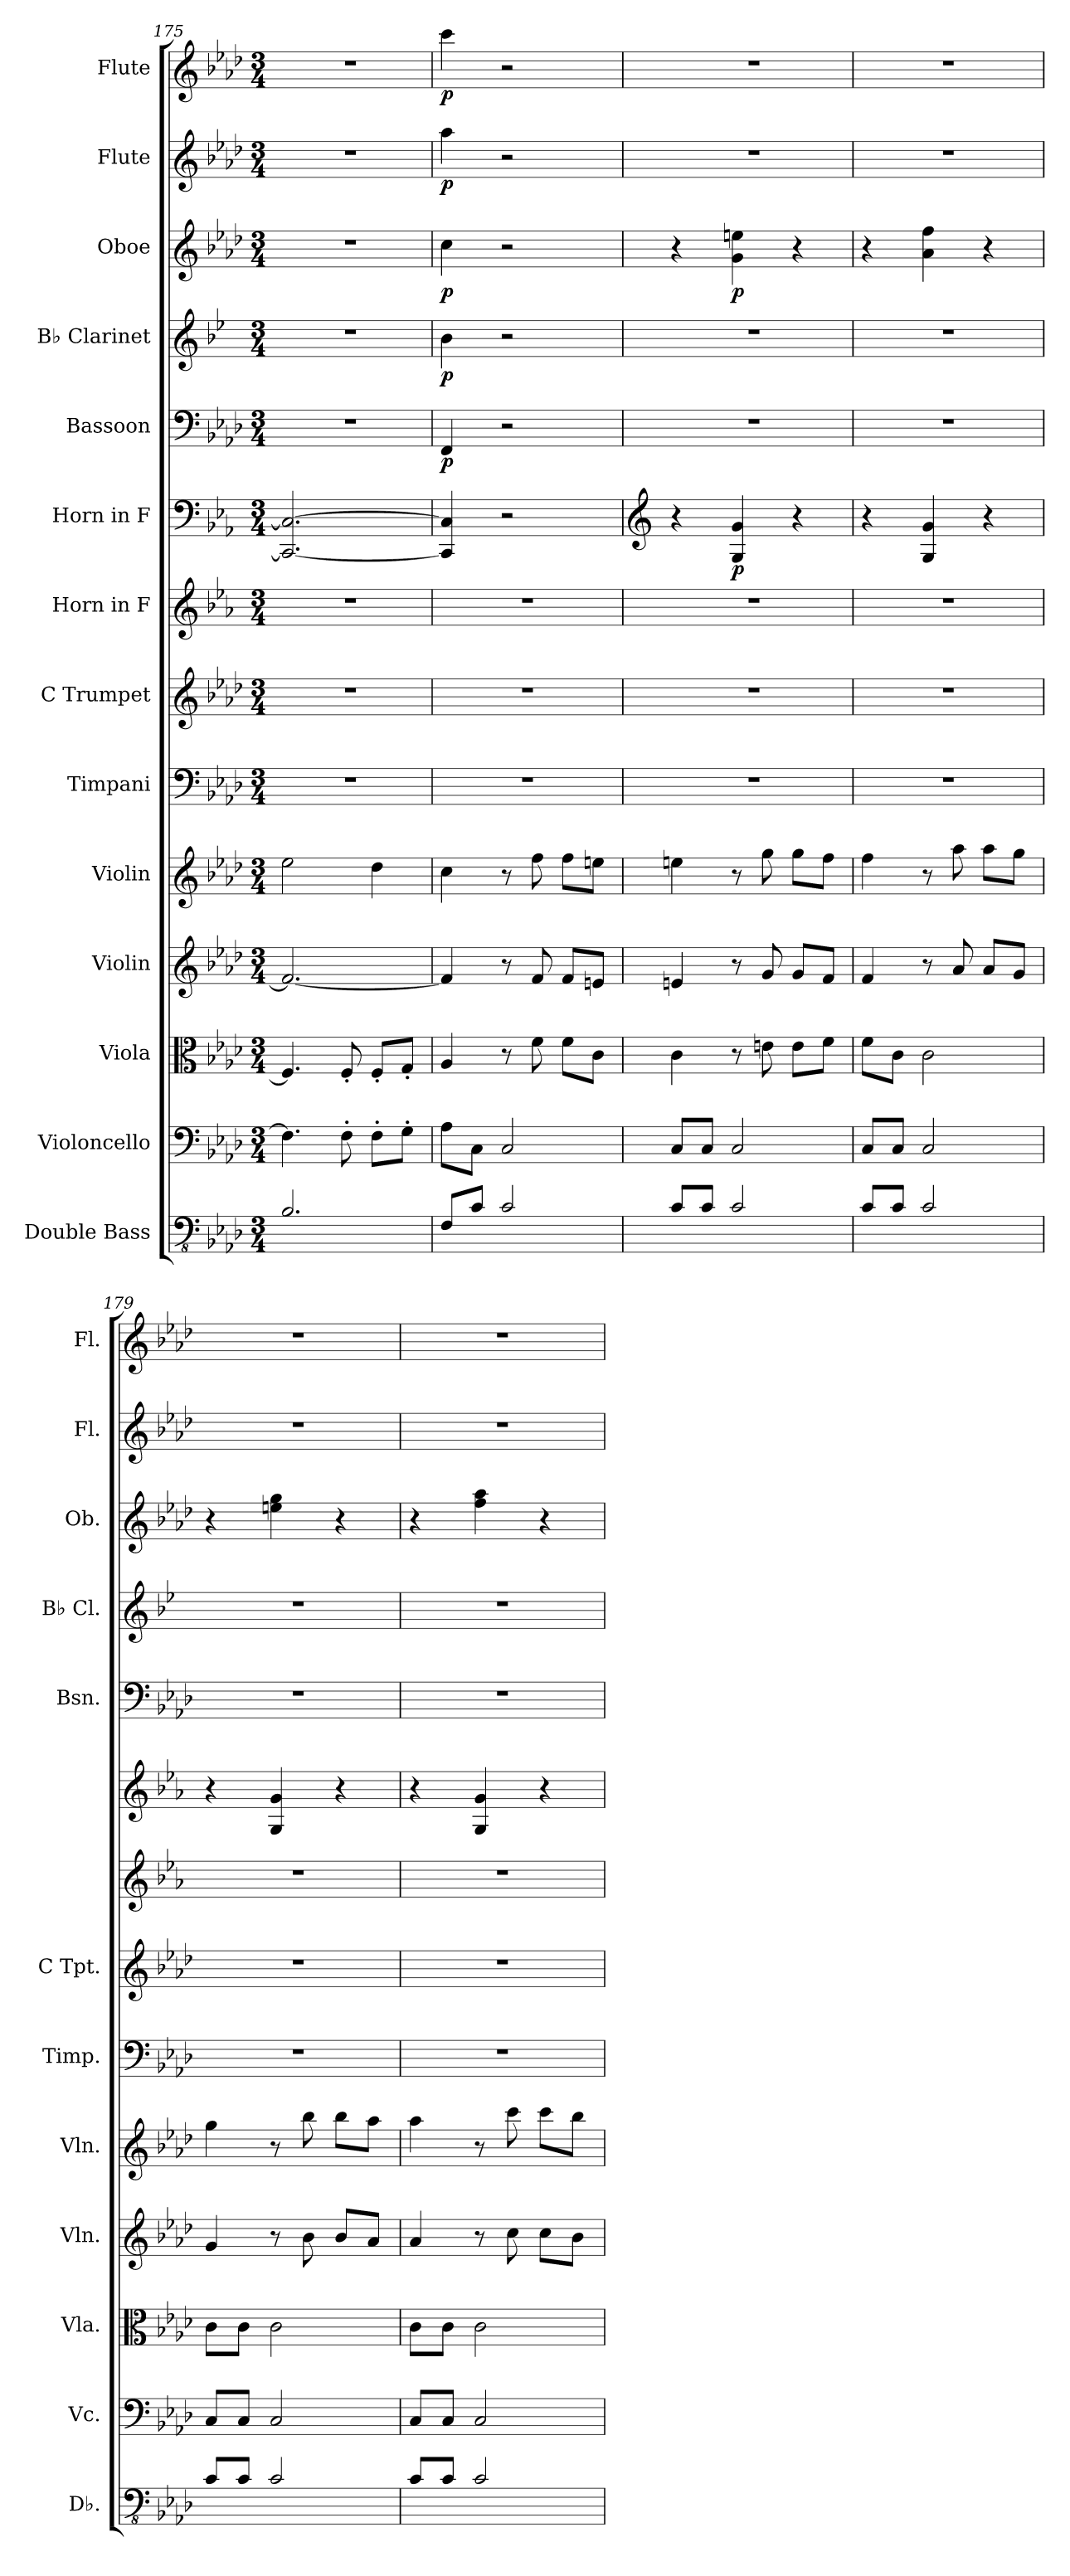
**kern	**kern	**kern	**kern	**kern	**kern	**kern	**kern	**kern	**dynam	**kern	**dynam	**kern	**dynam	**kern	**dynam	**kern	**dynam	**kern	**dynam
*part14	*part13	*part12	*part11	*part10	*part9	*part8	*part7	*part6	*part6	*part5	*part5	*part4	*part4	*part3	*part3	*part2	*part2	*part1	*part1
*staff14	*staff13	*staff12	*staff11	*staff10	*staff9	*staff8	*staff7	*staff6	*staff6	*staff5	*staff5	*staff4	*staff4	*staff3	*staff3	*staff2	*staff2	*staff1	*staff1
*I"Double Bass	*I"Violoncello	*I"Viola	*I"Violin	*I"Violin	*I"Timpani	*I"C Trumpet	*I"Horn in F	*I"Horn in F	*	*I"Bassoon	*	*I"B♭ Clarinet	*	*I"Oboe	*	*I"Flute	*	*I"Flute	*
*I'Db.	*I'Vc.	*I'Vla.	*I'Vln.	*I'Vln.	*I'Timp.	*I'C Tpt.	*	*	*	*I'Bsn.	*	*I'B♭ Cl.	*	*I'Ob.	*	*I'Fl.	*	*I'Fl.	*
*clefFv4	*clefF4	*clefC3	*clefG2	*clefG2	*clefF4	*clefG2	*clefG2	*clefF4	*	*clefF4	*	*clefG2	*	*clefG2	*	*clefG2	*	*clefG2	*
*ITrd7c12	*	*	*	*	*	*	*ITrd4c7	*ITrd4c7	*	*	*	*ITrd1c2	*	*	*	*	*	*	*
*k[b-e-a-d-]	*k[b-e-a-d-]	*k[b-e-a-d-]	*k[b-e-a-d-]	*k[b-e-a-d-]	*k[b-e-a-d-]	*k[b-e-a-d-]	*k[b-e-a-d-]	*k[b-e-a-d-]	*	*k[b-e-a-d-]	*	*k[b-e-a-d-]	*	*k[b-e-a-d-]	*	*k[b-e-a-d-]	*	*k[b-e-a-d-]	*
*M3/4	*M3/4	*M3/4	*M3/4	*M3/4	*M3/4	*M3/4	*M3/4	*M3/4	*	*M3/4	*	*M3/4	*	*M3/4	*	*M3/4	*	*M3/4	*
=175	=175	=175	=175	=175	=175	=175	=175	=175	=175	=175	=175	=175	=175	=175	=175	=175	=175	=175	=175
2.BBB-/	4.F\]	4.F/]	2.f/_	2ee-\	2.r	2.r	2.r	2.FFF/_ 2.FF/_	.	2.r	.	2.r	.	2.r	.	2.r	.	2.r	.
.	8F'\	8F'/	.	.	.	.	.	.	.	.	.	.	.	.	.	.	.	.	.
.	8F'\L	8F'/L	.	4dd-\	.	.	.	.	.	.	.	.	.	.	.	.	.	.	.
.	8G'\J	8G'/J	.	.	.	.	.	.	.	.	.	.	.	.	.	.	.	.	.
=176	=176	=176	=176	=176	=176	=176	=176	=176	=176	=176	=176	=176	=176	=176	=176	=176	=176	=176	=176
!	!	!	!	!	!	!	!	!	!	!	!LO:DY:b	!	!LO:DY:b	!	!LO:DY:b	!	!LO:DY:b	!	!LO:DY:b
8FFF/L	8A-\L	4A-/	4f/]	4cc\	2.r	2.r	2.r	4FFF/] 4FF/]	.	4FF/	p	4a-\	p	4cc\	p	4aa-\	p	4ccc\	p
8CC/J	8C\J	.	.	.	.	.	.	.	.	.	.	.	.	.	.	.	.	.	.
2CC/	2C/	8r	8r	8r	.	.	.	2r	.	2r	.	2r	.	2r	.	2r	.	2r	.
.	.	8f\	8f/	8ff\	.	.	.	.	.	.	.	.	.	.	.	.	.	.	.
.	.	8f\L	8f/L	8ff\L	.	.	.	.	.	.	.	.	.	.	.	.	.	.	.
.	.	8c\J	8en/J	8een\J	.	.	.	.	.	.	.	.	.	.	.	.	.	.	.
=177	=177	=177	=177	=177	=177	=177	=177	=177	=177	=177	=177	=177	=177	=177	=177	=177	=177	=177	=177
*	*	*	*	*	*	*	*	*clefG2	*	*	*	*	*	*	*	*	*	*	*
8CC/L	8C/L	4c\	4en/	4een\	2.r	2.r	2.r	4r	.	2.r	.	2.r	.	4r	.	2.r	.	2.r	.
8CC/J	8C/J	.	.	.	.	.	.	.	.	.	.	.	.	.	.	.	.	.	.
!	!	!	!	!	!	!	!	!	!LO:DY:b	!	!	!	!	!	!LO:DY:b	!	!	!	!
2CC/	2C/	8r	8r	8r	.	.	.	4C/ 4c/	p	.	.	.	.	4g\ 4een\	p	.	.	.	.
.	.	8en\	8g/	8gg\	.	.	.	.	.	.	.	.	.	.	.	.	.	.	.
.	.	8e\L	8g/L	8gg\L	.	.	.	4r	.	.	.	.	.	4r	.	.	.	.	.
.	.	8f\J	8f/J	8ff\J	.	.	.	.	.	.	.	.	.	.	.	.	.	.	.
=178	=178	=178	=178	=178	=178	=178	=178	=178	=178	=178	=178	=178	=178	=178	=178	=178	=178	=178	=178
8CC/L	8C/L	8f\L	4f/	4ff\	2.r	2.r	2.r	4r	.	2.r	.	2.r	.	4r	.	2.r	.	2.r	.
8CC/J	8C/J	8c\J	.	.	.	.	.	.	.	.	.	.	.	.	.	.	.	.	.
2CC/	2C/	2c\	8r	8r	.	.	.	4C/ 4c/	.	.	.	.	.	4a-\ 4ff\	.	.	.	.	.
.	.	.	8a-/	8aa-\	.	.	.	.	.	.	.	.	.	.	.	.	.	.	.
.	.	.	8a-/L	8aa-\L	.	.	.	4r	.	.	.	.	.	4r	.	.	.	.	.
.	.	.	8g/J	8gg\J	.	.	.	.	.	.	.	.	.	.	.	.	.	.	.
=179	=179	=179	=179	=179	=179	=179	=179	=179	=179	=179	=179	=179	=179	=179	=179	=179	=179	=179	=179
8CC/L	8C/L	8c\L	4g/	4gg\	2.r	2.r	2.r	4r	.	2.r	.	2.r	.	4r	.	2.r	.	2.r	.
8CC/J	8C/J	8c\J	.	.	.	.	.	.	.	.	.	.	.	.	.	.	.	.	.
2CC/	2C/	2c\	8r	8r	.	.	.	4C/ 4c/	.	.	.	.	.	4een\ 4gg\	.	.	.	.	.
.	.	.	8b-\	8bb-\	.	.	.	.	.	.	.	.	.	.	.	.	.	.	.
.	.	.	8b-/L	8bb-\L	.	.	.	4r	.	.	.	.	.	4r	.	.	.	.	.
.	.	.	8a-/J	8aa-\J	.	.	.	.	.	.	.	.	.	.	.	.	.	.	.
!!LO:PB:g=z
=180	=180	=180	=180	=180	=180	=180	=180	=180	=180	=180	=180	=180	=180	=180	=180	=180	=180	=180	=180
8CC/L	8C/L	8c\L	4a-/	4aa-\	2.r	2.r	2.r	4r	.	2.r	.	2.r	.	4r	.	2.r	.	2.r	.
8CC/J	8C/J	8c\J	.	.	.	.	.	.	.	.	.	.	.	.	.	.	.	.	.
2CC/	2C/	2c\	8r	8r	.	.	.	4C/ 4c/	.	.	.	.	.	4ff\ 4aa-\	.	.	.	.	.
.	.	.	8cc\	8ccc\	.	.	.	.	.	.	.	.	.	.	.	.	.	.	.
.	.	.	8cc\L	8ccc\L	.	.	.	4r	.	.	.	.	.	4r	.	.	.	.	.
.	.	.	8b-\J	8bb-\J	.	.	.	.	.	.	.	.	.	.	.	.	.	.	.
=	=	=	=	=	=	=	=	=	=	=	=	=	=	=	=	=	=	=	=
*-	*-	*-	*-	*-	*-	*-	*-	*-	*-	*-	*-	*-	*-	*-	*-	*-	*-	*-	*-
